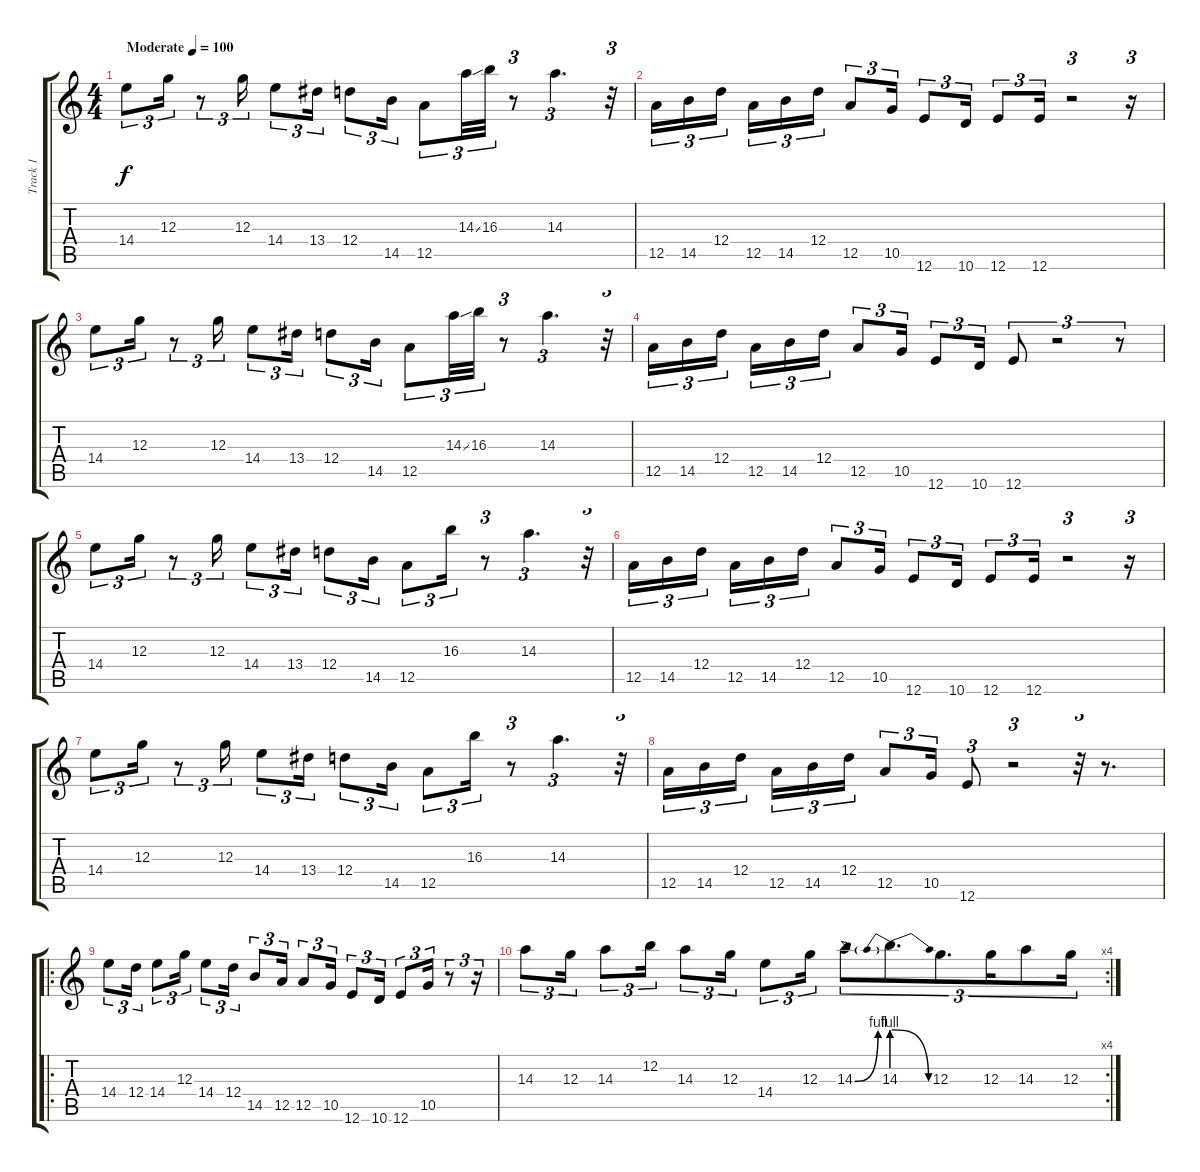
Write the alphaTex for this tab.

\track ("Track 1" "Track 1") {instrument acousticguitarsteel}
\staff {score tabs}
\tuning (E4 B3 G3 D3 A2 E2) {hide}
\ts (4 4)
\tempo (100 "Moderate")
\clef g2
\ks c
14.4.8{tu (3 2) dy f instrument acousticguitarsteel} 12.3.16{tu (3 2)} r.8{tu (3 2)} 12.3.16{tu (3 2)} 14.4.8{tu (3 2)} 13.4.16{tu (3 2)} 12.4.8{tu (3 2)} 14.5.16{tu (3 2)} 12.5.8{tu (3 2)} 14.3{ss}.32{tu (3 2)} 16.3.32{tu (3 2)} r.8{tu (3 2)} 14.3.4{d tu (3 2)} r.32{tu (3 2)} |
12.5.16{tu (3 2)} 14.5.16{tu (3 2)} 12.4.16{tu (3 2)} 12.5.16{tu (3 2)} 14.5.16{tu (3 2)} 12.4.16{tu (3 2)} 12.5.8{tu (3 2)} 10.5.16{tu (3 2)} 12.6.8{tu (3 2)} 10.6.16{tu (3 2)} 12.6.8{tu (3 2)} 12.6.16{tu (3 2)} r.2{tu (3 2)} r.16{tu (3 2)} |
14.4.8{tu (3 2)} 12.3.16{tu (3 2)} r.8{tu (3 2)} 12.3.16{tu (3 2)} 14.4.8{tu (3 2)} 13.4.16{tu (3 2)} 12.4.8{tu (3 2)} 14.5.16{tu (3 2)} 12.5.8{tu (3 2)} 14.3{ss}.32{tu (3 2)} 16.3.32{tu (3 2)} r.8{tu (3 2)} 14.3.4{d tu (3 2)} r.32{tu (3 2)} |
12.5.16{tu (3 2)} 14.5.16{tu (3 2)} 12.4.16{tu (3 2)} 12.5.16{tu (3 2)} 14.5.16{tu (3 2)} 12.4.16{tu (3 2)} 12.5.8{tu (3 2)} 10.5.16{tu (3 2)} 12.6.8{tu (3 2)} 10.6.16{tu (3 2)} 12.6.8{tu (3 2)} r.2{tu (3 2)} r.8{tu (3 2)} |
14.4.8{tu (3 2)} 12.3.16{tu (3 2)} r.8{tu (3 2)} 12.3.16{tu (3 2)} 14.4.8{tu (3 2)} 13.4.16{tu (3 2)} 12.4.8{tu (3 2)} 14.5.16{tu (3 2)} 12.5.8{tu (3 2)} 16.3.16{tu (3 2)} r.8{tu (3 2)} 14.3.4{d tu (3 2)} r.32{tu (3 2)} |
12.5.16{tu (3 2)} 14.5.16{tu (3 2)} 12.4.16{tu (3 2)} 12.5.16{tu (3 2)} 14.5.16{tu (3 2)} 12.4.16{tu (3 2)} 12.5.8{tu (3 2)} 10.5.16{tu (3 2)} 12.6.8{tu (3 2)} 10.6.16{tu (3 2)} 12.6.8{tu (3 2)} 12.6.16{tu (3 2)} r.2{tu (3 2)} r.16{tu (3 2)} |
14.4.8{tu (3 2)} 12.3.16{tu (3 2)} r.8{tu (3 2)} 12.3.16{tu (3 2)} 14.4.8{tu (3 2)} 13.4.16{tu (3 2)} 12.4.8{tu (3 2)} 14.5.16{tu (3 2)} 12.5.8{tu (3 2)} 16.3.16{tu (3 2)} r.8{tu (3 2)} 14.3.4{d tu (3 2)} r.32{tu (3 2)} |
12.5.16{tu (3 2)} 14.5.16{tu (3 2)} 12.4.16{tu (3 2)} 12.5.16{tu (3 2)} 14.5.16{tu (3 2)} 12.4.16{tu (3 2)} 12.5.8{tu (3 2)} 10.5.16{tu (3 2)} 12.6.8{tu (3 2)} r.2{tu (3 2)} r.32{tu (3 2)} r.8{d} |
\ro
14.4.8{tu (3 2)} 12.4.16{tu (3 2)} 14.4.8{tu (3 2)} 12.3.16{tu (3 2)} 14.4.8{tu (3 2)} 12.4.16{tu (3 2)} 14.5.8{tu (3 2)} 12.5.16{tu (3 2)} 12.5.8{tu (3 2)} 10.5.16{tu (3 2)} 12.6.8{tu (3 2)} 10.6.16{tu (3 2)} 12.6.8{tu (3 2)} 10.5.16{tu (3 2)} r.8{tu (3 2)} r.16{tu (3 2)} |
\rc 4
14.3.8{tu (3 2)} 12.3.16{tu (3 2)} 14.3.8{tu (3 2)} 12.2.16{tu (3 2)} 14.3.8{tu (3 2)} 12.3.16{tu (3 2)} 14.4.8{tu (3 2)} 12.3.16{tu (3 2)} 14.3{be (bend 0 0 60 4)}.8{tu (3 2)} 14.3{be (prebendrelease 0 4 60 0)}.8{d tu (3 2)} 12.3.8{d tu (3 2)} 12.3.16{tu (3 2)} 14.3.8{tu (3 2)} 12.3.16{tu (3 2)}
